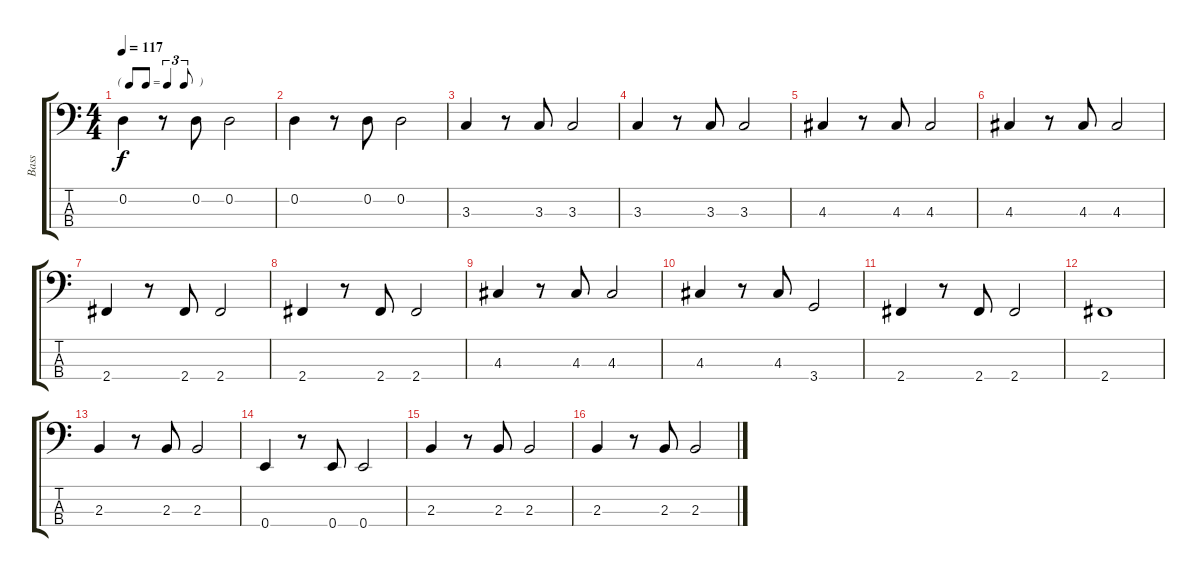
\track ("Bass" "Bass") {instrument electricbassfinger}
\staff {score tabs}
\tuning (G2 D2 A1 E1) {hide}
\ts (4 4)
\tf triplet8th
\tempo 117
\clef f4
\ks c
0.2.4{dy f} r.8 0.2.8 0.2.2 |
0.2.4 r.8 0.2.8 0.2.2 |
3.3.4 r.8 3.3.8 3.3.2 |
3.3.4 r.8 3.3.8 3.3.2 |
4.3.4 r.8 4.3.8 4.3.2 |
4.3.4 r.8 4.3.8 4.3.2 |
2.4.4 r.8 2.4.8 2.4.2 |
2.4.4 r.8 2.4.8 2.4.2 |
4.3.4 r.8 4.3.8 4.3.2 |
4.3.4 r.8 4.3.8 3.4.2 |
2.4.4 r.8 2.4.8 2.4.2 |
2.4.1 |
2.3.4 r.8 2.3.8 2.3.2 |
0.4.4 r.8 0.4.8 0.4.2 |
2.3.4 r.8 2.3.8 2.3.2 |
2.3.4 r.8 2.3.8 2.3.2
